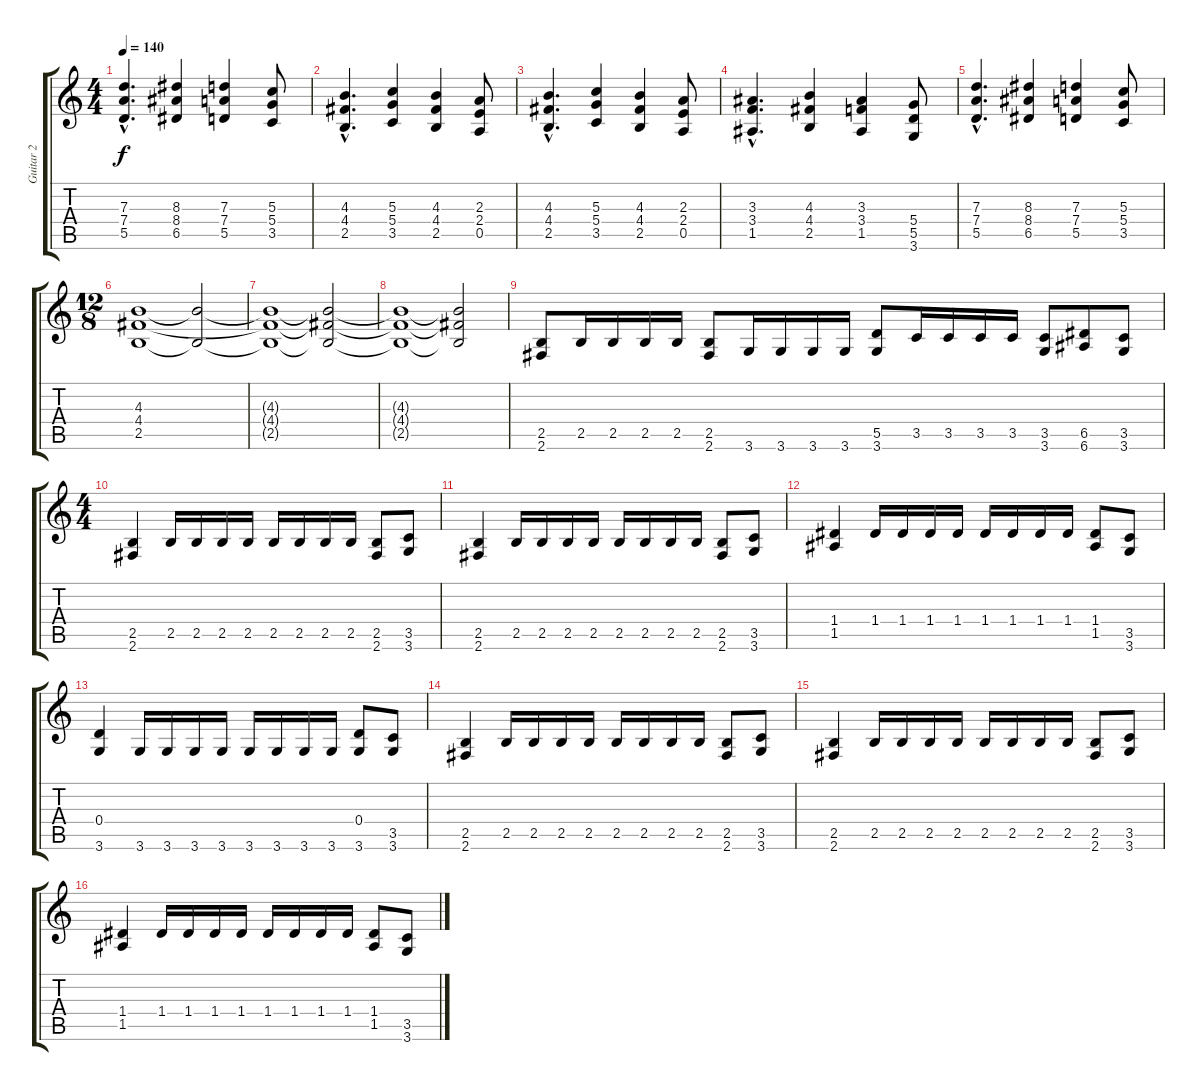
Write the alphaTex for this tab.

\track ("Guitar 2" "Guitar 2") {instrument overdrivenguitar}
\staff {score tabs}
\tuning (E4 B3 G3 D3 A2 E2) {hide}
\ts (4 4)
\tempo 140
\clef g2
\ks c
(7.3{hac} 7.4{hac} 5.5{hac}).4{d dy f} (8.3 8.4 6.5).4 (7.3 7.4 5.5).4 (5.3 5.4 3.5).8 |
(4.3{hac} 4.4{hac} 2.5{hac}).4{d} (5.3 5.4 3.5).4 (4.3 4.4 2.5).4 (2.3 2.4 0.5).8 |
(4.3{hac} 4.4{hac} 2.5{hac}).4{d} (5.3 5.4 3.5).4 (4.3 4.4 2.5).4 (2.3 2.4 0.5).8 |
(3.3{hac} 3.4{hac} 1.5{hac}).4{d} (4.3 4.4 2.5).4 (3.3 3.4 1.5).4 (5.4 5.5 3.6).8 |
(7.3{hac} 7.4{hac} 5.5{hac}).4{d} (8.3 8.4 6.5).4 (7.3 7.4 5.5).4 (5.3 5.4 3.5).8 |
\ts (12 8)
(4.3 4.4 2.5).1 (4.3{t} 2.5{t}).2 |
(4.3{t} 4.4{t} 2.5{t}).1 (4.3{t} 4.4{t} 2.5{t}).2 |
(4.3{t} 4.4{t} 2.5{t}).1 (4.3{t} 4.4{t} 2.5{t}).2 |
(2.5 2.6).8 2.5.16 2.5.16 2.5.16 2.5.16 (2.5 2.6).8 3.6.16 3.6.16 3.6.16 3.6.16 (5.5 3.6).8 3.5.16 3.5.16 3.5.16 3.5.16 (3.5 3.6).8 (6.5 6.6).8 (3.5 3.6).8 |
\ts (4 4)
(2.5 2.6).4 2.5.16 2.5.16 2.5.16 2.5.16 2.5.16 2.5.16 2.5.16 2.5.16 (2.5 2.6).8 (3.5 3.6).8 |
(2.5 2.6).4 2.5.16 2.5.16 2.5.16 2.5.16 2.5.16 2.5.16 2.5.16 2.5.16 (2.5 2.6).8 (3.5 3.6).8 |
(1.4 1.5).4 1.4.16 1.4.16 1.4.16 1.4.16 1.4.16 1.4.16 1.4.16 1.4.16 (1.4 1.5).8 (3.5 3.6).8 |
(0.4 3.6).4 3.6.16 3.6.16 3.6.16 3.6.16 3.6.16 3.6.16 3.6.16 3.6.16 (0.4 3.6).8 (3.5 3.6).8 |
(2.5 2.6).4 2.5.16 2.5.16 2.5.16 2.5.16 2.5.16 2.5.16 2.5.16 2.5.16 (2.5 2.6).8 (3.5 3.6).8 |
(2.5 2.6).4 2.5.16 2.5.16 2.5.16 2.5.16 2.5.16 2.5.16 2.5.16 2.5.16 (2.5 2.6).8 (3.5 3.6).8 |
(1.4 1.5).4 1.4.16 1.4.16 1.4.16 1.4.16 1.4.16 1.4.16 1.4.16 1.4.16 (1.4 1.5).8 (3.5 3.6).8
